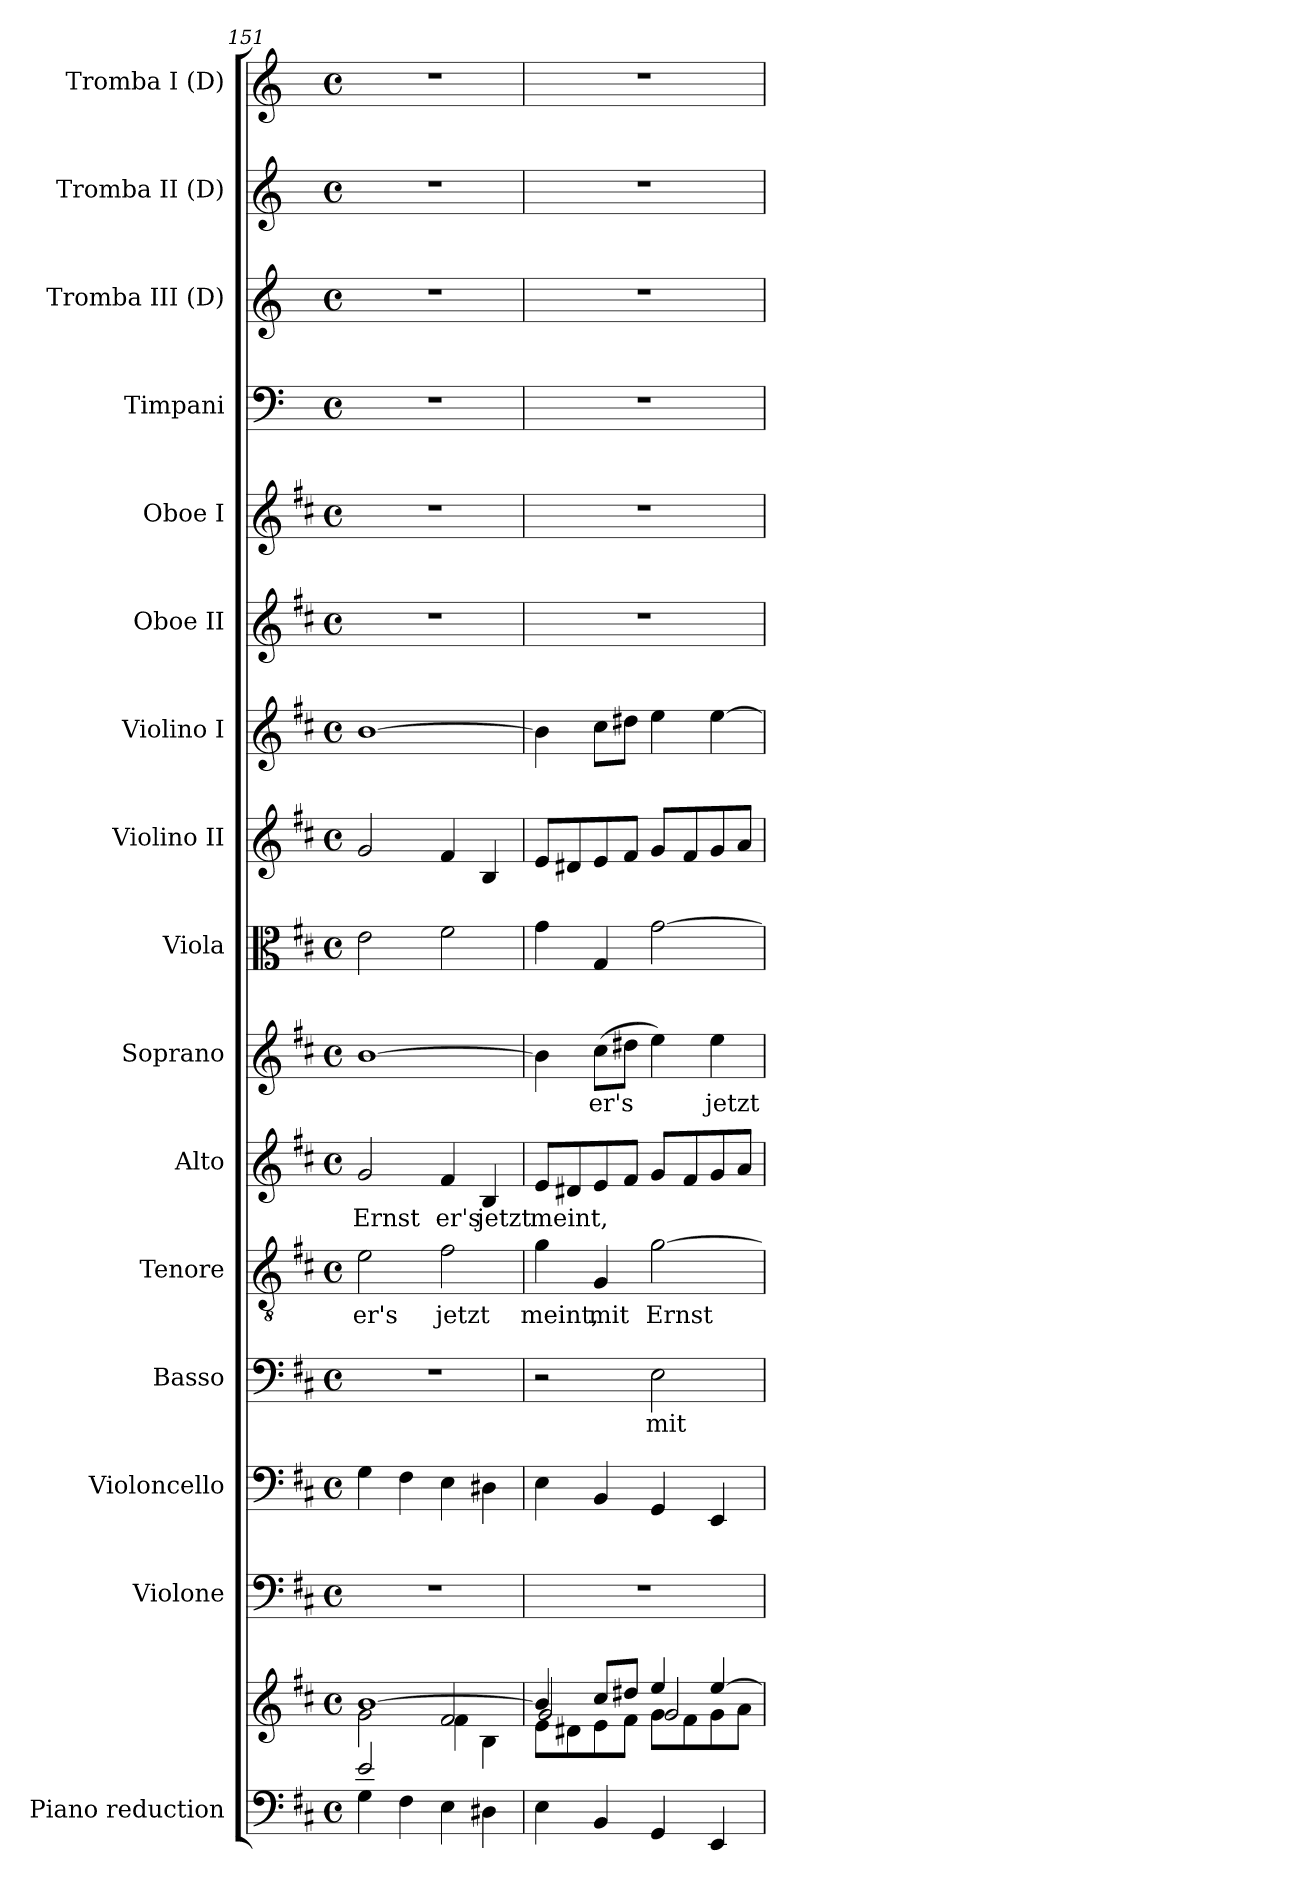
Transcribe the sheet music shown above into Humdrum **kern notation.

**kern	**kern	**kern	**kern	**kern	**text	**kern	**text	**kern	**text	**kern	**text	**kern	**kern	**kern	**kern	**kern	**kern	**kern	**kern	**kern
*part16	*part16	*part15	*part14	*part13	*part13	*part12	*part12	*part11	*part11	*part10	*part10	*part9	*part8	*part7	*part6	*part5	*part4	*part3	*part2	*part1
*staff17	*staff16	*staff15	*staff14	*staff13	*staff13	*staff12	*staff12	*staff11	*staff11	*staff10	*staff10	*staff9	*staff8	*staff7	*staff6	*staff5	*staff4	*staff3	*staff2	*staff1
*I"Piano reduction	*	*I"Violone	*I"Violoncello	*I"Basso	*	*I"Tenore	*	*I"Alto	*	*I"Soprano	*	*I"Viola	*I"Violino II	*I"Violino I	*I"Oboe II	*I"Oboe I	*I"Timpani	*I"Tromba III (D)	*I"Tromba II (D)	*I"Tromba I (D)
*I'Pno	*	*	*	*	*	*	*	*	*	*	*	*	*	*	*I'Ob	*I'Ob	*I'Timp	*	*	*
!!LO:PB:g=z
*clefF4	*clefG2	*clefF4	*clefF4	*clefF4	*	*clefGv2	*	*clefG2	*	*clefG2	*	*clefC3	*clefG2	*clefG2	*clefG2	*clefG2	*clefF4	*clefG2	*clefG2	*clefG2
*	*	*ITrd7c12	*	*	*	*	*	*	*	*	*	*	*	*	*	*	*	*ITrd-1c-2	*ITrd-1c-2	*ITrd-1c-2
*k[f#c#]	*k[f#c#]	*k[f#c#]	*k[f#c#]	*k[f#c#]	*	*k[f#c#]	*	*k[f#c#]	*	*k[f#c#]	*	*k[f#c#]	*k[f#c#]	*k[f#c#]	*k[f#c#]	*k[f#c#]	*k[]	*k[f#c#]	*k[f#c#]	*k[f#c#]
*M4/4	*M4/4	*M4/4	*M4/4	*M4/4	*	*M4/4	*	*M4/4	*	*M4/4	*	*M4/4	*M4/4	*M4/4	*M4/4	*M4/4	*M4/4	*M4/4	*M4/4	*M4/4
*met(c)	*met(c)	*met(c)	*met(c)	*met(c)	*	*met(c)	*	*met(c)	*	*met(c)	*	*met(c)	*met(c)	*met(c)	*met(c)	*met(c)	*met(c)	*met(c)	*met(c)	*met(c)
=151	=151	=151	=151	=151	=151	=151	=151	=151	=151	=151	=151	=151	=151	=151	=151	=151	=151	=151	=151	=151
*^	*^	*	*	*	*	*	*	*	*	*	*	*	*	*	*	*	*	*	*	*
*	*	*	*^	*	*	*	*	*	*	*	*	*	*	*	*	*	*	*	*	*	*	*
!	!	!	!	!	!	!	!	!	!	!LO:LY:b	!	!LO:LY:b	!	!	!	!	!	!	!	!	!	!	!
2e/	4G\	[1b	2g\	2ryy	1r	4G\	1r	.	2e\	er's	2g/	Ernst	[1b	.	2e\	2g/	[1b	1r	1r	1r	1r	1r	1r
.	4F#\	.	.	.	.	4F#\	.	.	.	.	.	.	.	.	.	.	.	.	.	.	.	.	.
!	!	!	!	!	!	!	!	!	!	!LO:LY:b	!	!LO:LY:b	!	!	!	!	!	!	!	!	!	!	!
2ryy	4E\	.	2f#/	4f#\	.	4E\	.	.	2f#\	jetzt	4f#/	er's	.	.	2f#\	4f#/	.	.	.	.	.	.	.
!	!	!	!	!	!	!	!	!	!	!	!	!LO:LY:b	!	!	!	!	!	!	!	!	!	!	!
.	4D#X\	.	.	4B\	.	4D#X\	.	.	.	.	4B/	jetzt	.	.	.	4B/	.	.	.	.	.	.	.
=152	=152	=152	=152	=152	=152	=152	=152	=152	=152	=152	=152	=152	=152	=152	=152	=152	=152	=152	=152	=152	=152	=152	=152
!	!	!	!	!	!	!	!	!	!	!LO:LY:b	!	!LO:LY:b	!	!	!	!	!	!	!	!	!	!	!
*v	*v	*	*	*	*	*	*	*	*	*	*	*	*	*	*	*	*	*	*	*	*	*	*
4E\	4b/]	8e\L	2g/	1r	4E\	2r	.	4g\	meint,	8e/L	meint,	4b\]	.	4g\	8e/L	4b\]	1r	1r	1r	1r	1r	1r
.	.	8d#X\	.	.	.	.	.	.	.	8d#X/	.	.	.	.	8d#X/	.	.	.	.	.	.	.
!	!	!	!	!	!	!	!	!	!LO:LY:b	!	!	!	!LO:LY:b	!	!	!	!	!	!	!	!	!
4BB/	8cc#/L	8e\	.	.	4BB/	.	.	4G/	mit	8e/	.	(>8cc#\L	er's	4G/	8e/	8cc#\L	.	.	.	.	.	.
.	8dd#X/J	8f#\J	.	.	.	.	.	.	.	8f#/J	.	8dd#X\J	.	.	8f#/J	8dd#X\J	.	.	.	.	.	.
!	!	!	!	!	!	!	!LO:LY:b	!	!LO:LY:b	!	!	!	!	!	!	!	!	!	!	!	!	!
4GG/	4ee/	8g\L	2g/	.	4GG/	2E\	mit	[2g\	Ernst	8g/L	.	4ee\)	.	[2g\	8g/L	4ee\	.	.	.	.	.	.
.	.	8f#\	.	.	.	.	.	.	.	8f#/	.	.	.	.	8f#/	.	.	.	.	.	.	.
!	!	!	!	!	!	!	!	!	!	!	!	!	!LO:LY:b	!	!	!	!	!	!	!	!	!
4EE/	[4ee/	8g\	.	.	4EE/	.	.	.	.	8g/	.	4ee\	jetzt	.	8g/	[4ee\	.	.	.	.	.	.
.	.	8a\J	.	.	.	.	.	.	.	8a/J	.	.	.	.	8a/J	.	.	.	.	.	.	.
*	*v	*v	*v	*	*	*	*	*	*	*	*	*	*	*	*	*	*	*	*	*	*	*
=	=	=	=	=	=	=	=	=	=	=	=	=	=	=	=	=	=	=	=	=
*-	*-	*-	*-	*-	*-	*-	*-	*-	*-	*-	*-	*-	*-	*-	*-	*-	*-	*-	*-	*-
